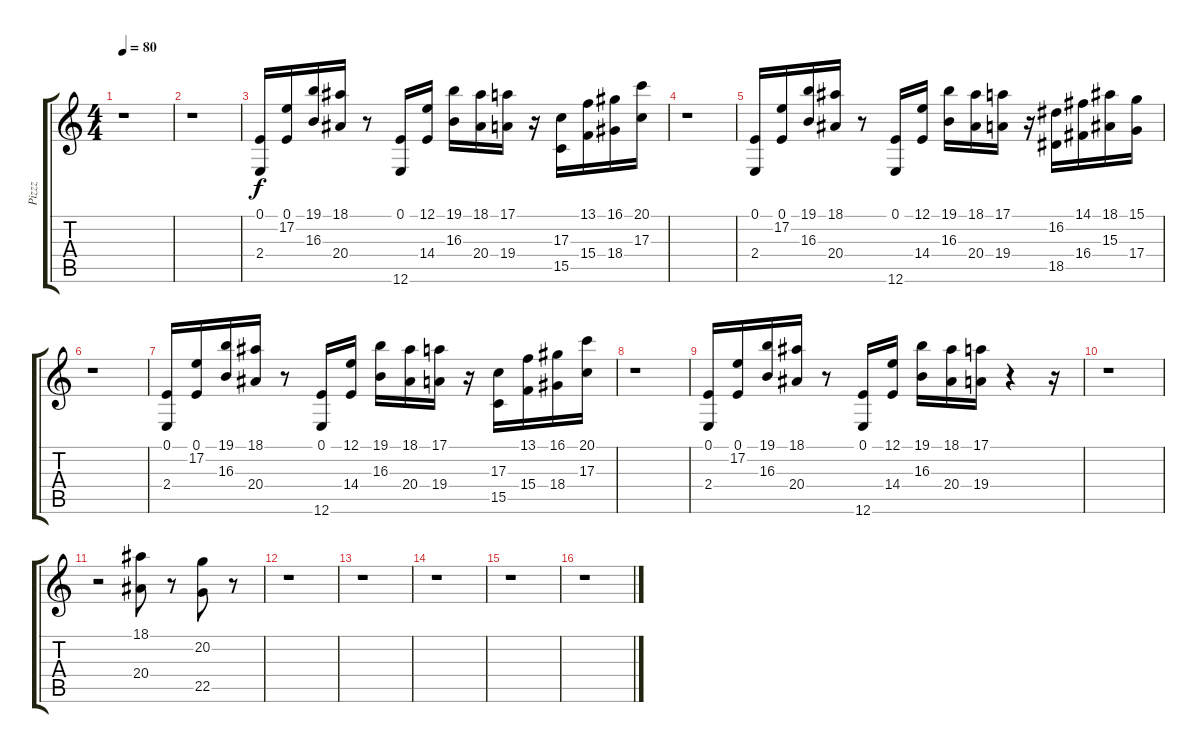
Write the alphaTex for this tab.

\track ("Pizzz" "Pizzz") {instrument pizzicatostrings}
\staff {score tabs}
\tuning (E4 B3 G3 D3 A2 E2) {hide}
\ts (4 4)
\tempo 80
\clef g2
\ks c
r.1{dy f} |
r.1 |
(0.1 2.4).16 (0.1 17.2).16 (19.1 16.3).16 (18.1 20.4).16 r.8 (0.1 12.6).16 (12.1 14.4).16 (19.1 16.3).16 (18.1 20.4).16 (17.1 19.4).16 r.16 (17.3 15.5).16 (13.1 15.4).16 (16.1 18.4).16 (20.1 17.3).16 |
r.1 |
(0.1 2.4).16 (0.1 17.2).16 (19.1 16.3).16 (18.1 20.4).16 r.8 (0.1 12.6).16 (12.1 14.4).16 (19.1 16.3).16 (18.1 20.4).16 (17.1 19.4).16 r.16 (16.2 18.5).16 (14.1 16.4).16 (18.1 15.3).16 (15.1 17.4).16 |
r.1 |
(0.1 2.4).16 (0.1 17.2).16 (19.1 16.3).16 (18.1 20.4).16 r.8 (0.1 12.6).16 (12.1 14.4).16 (19.1 16.3).16 (18.1 20.4).16 (17.1 19.4).16 r.16 (17.3 15.5).16 (13.1 15.4).16 (16.1 18.4).16 (20.1 17.3).16 |
r.1 |
(0.1 2.4).16 (0.1 17.2).16 (19.1 16.3).16 (18.1 20.4).16 r.8 (0.1 12.6).16 (12.1 14.4).16 (19.1 16.3).16 (18.1 20.4).16 (17.1 19.4).16 r.4 r.16 |
r.1 |
r.2 (18.1 20.4).8 r.8 (20.2 22.5).8 r.8 |
r.1 |
r.1 |
r.1 |
r.1 |
r.1
